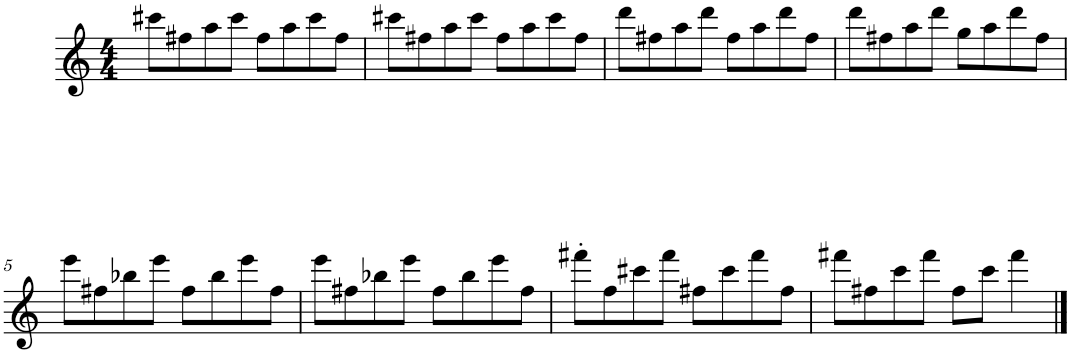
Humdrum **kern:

**kern
*part1
*staff1
*I"Piano, idea #1 melody
*I'Pno.
*clefG2
*k[]
*M4/4
=1
8ccc#X\L
8ff#X\
8aa\
8ccc#\J
8ff#\L
8aa\
8ccc#\
8ff#\J
=2
8ccc#X\L
8ff#X\
8aa\
8ccc#\J
8ff#\L
8aa\
8ccc#\
8ff#\J
=3
8ddd\L
8ff#X\
8aa\
8ddd\J
8ff#\L
8aa\
8ddd\
8ff#\J
=4
8ddd\L
8ff#X\
8aa\
8ddd\J
8gg\L
8aa\
8ddd\
8ff#\J
!!LO:LB:g=z
=5
8eee\L
8ff#X\
8bb-X\
8eee\J
8ff#\L
8bb-\
8eee\
8ff#\J
=6
8eee\L
8ff#X\
8bb-X\
8eee\J
8ff#\L
8bb-\
8eee\
8ff#\J
=7
8fff#X'\L
8ff\
8ccc#X\
8fff#\J
8ff#X\L
8ccc#\
8fff#\
8ff#\J
=8
8fff#X\L
8ff#X\
8ccc\
8fff#\J
8ff#\L
8ccc\J
4fff#\
==
*-
